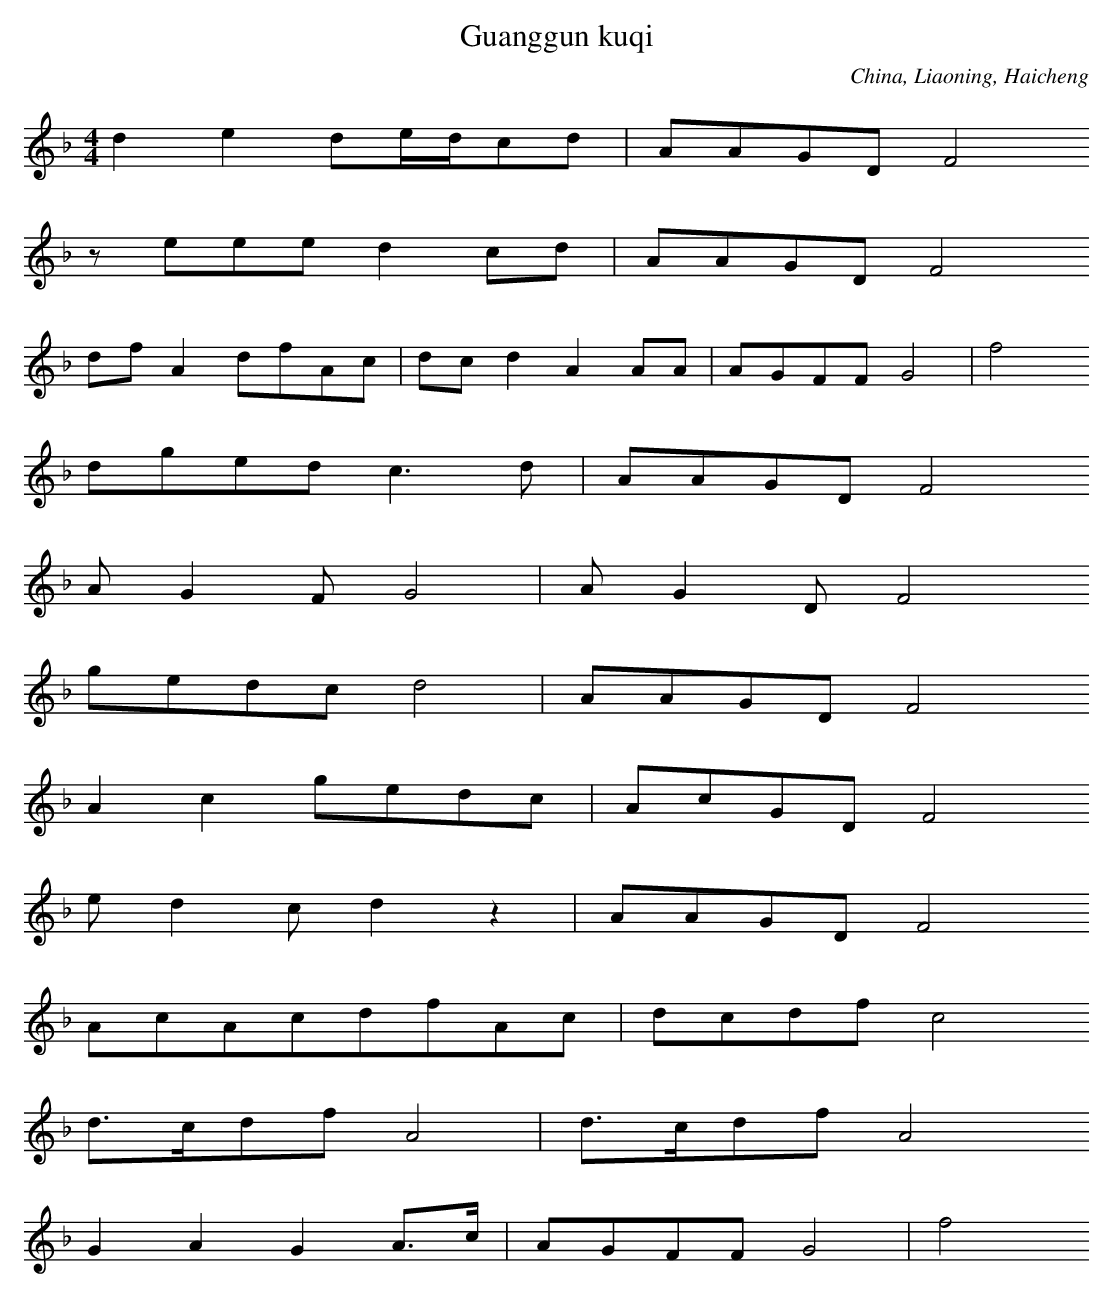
X:1
T: Guanggun kuqi
O: China, Liaoning, Haicheng
M: 4/4
L: 1/16
K: F
d4e4d2edc2d2 | A2A2G2D2F8
z2e2e2e2d4c2d2 | A2A2G2D2F8
d2f2A4d2f2A2c2 | d2c2d4A4A2A2 | A2G2F2F2G8 | f8
d2g2e2d2c6d2 | A2A2G2D2F8
A2G4F2G8 | A2G4D2F8
g2e2d2c2d8 | A2A2G2D2F8
A4c4g2e2d2c2 | A2c2G2D2F8
e2d4c2d4z4 | A2A2G2D2F8
A2c2A2c2d2f2A2c2 | d2c2d2f2c8
d3cd2f2A8 | d3cd2f2A8
G4A4G4A3c | A2G2F2F2G8 | f8
